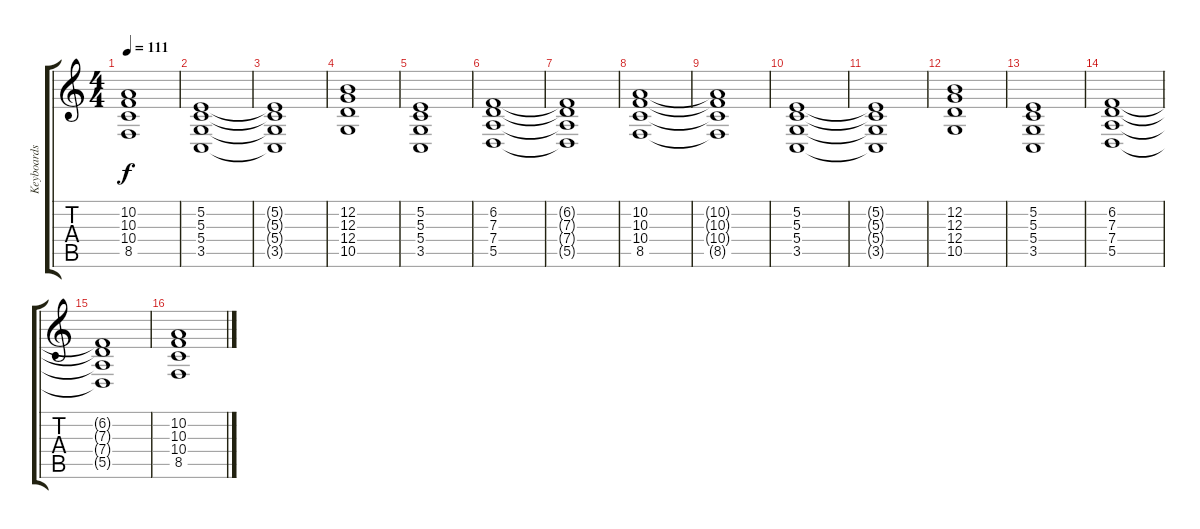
\track ("Keyboards 2 (Left)" "Keyboards ") {instrument rockorgan}
\staff {score tabs}
\tuning (E4 B3 G3 D3 A2 E2) {hide}
\ts (4 4)
\tempo 111
\clef g2
\ks c
(10.2{t} 10.3{t} 10.4{t} 8.5{t}).1{dy f} |
(5.2 5.3 5.4 3.5).1 |
(5.2{t} 5.3{t} 5.4{t} 3.5{t}).1 |
(12.2 12.3 12.4 10.5).1 |
(5.2 5.3 5.4 3.5).1 |
(6.2 7.3 7.4 5.5).1{volume 13} |
(6.2{t} 7.3{t} 7.4{t} 5.5{t}).1 |
(10.2 10.3 10.4 8.5).1 |
(10.2{t} 10.3{t} 10.4{t} 8.5{t}).1 |
(5.2 5.3 5.4 3.5).1 |
(5.2{t} 5.3{t} 5.4{t} 3.5{t}).1 |
(12.2 12.3 12.4 10.5).1 |
(5.2 5.3 5.4 3.5).1 |
(6.2 7.3 7.4 5.5).1 |
(6.2{t} 7.3{t} 7.4{t} 5.5{t}).1 |
(10.2 10.3 10.4 8.5).1
